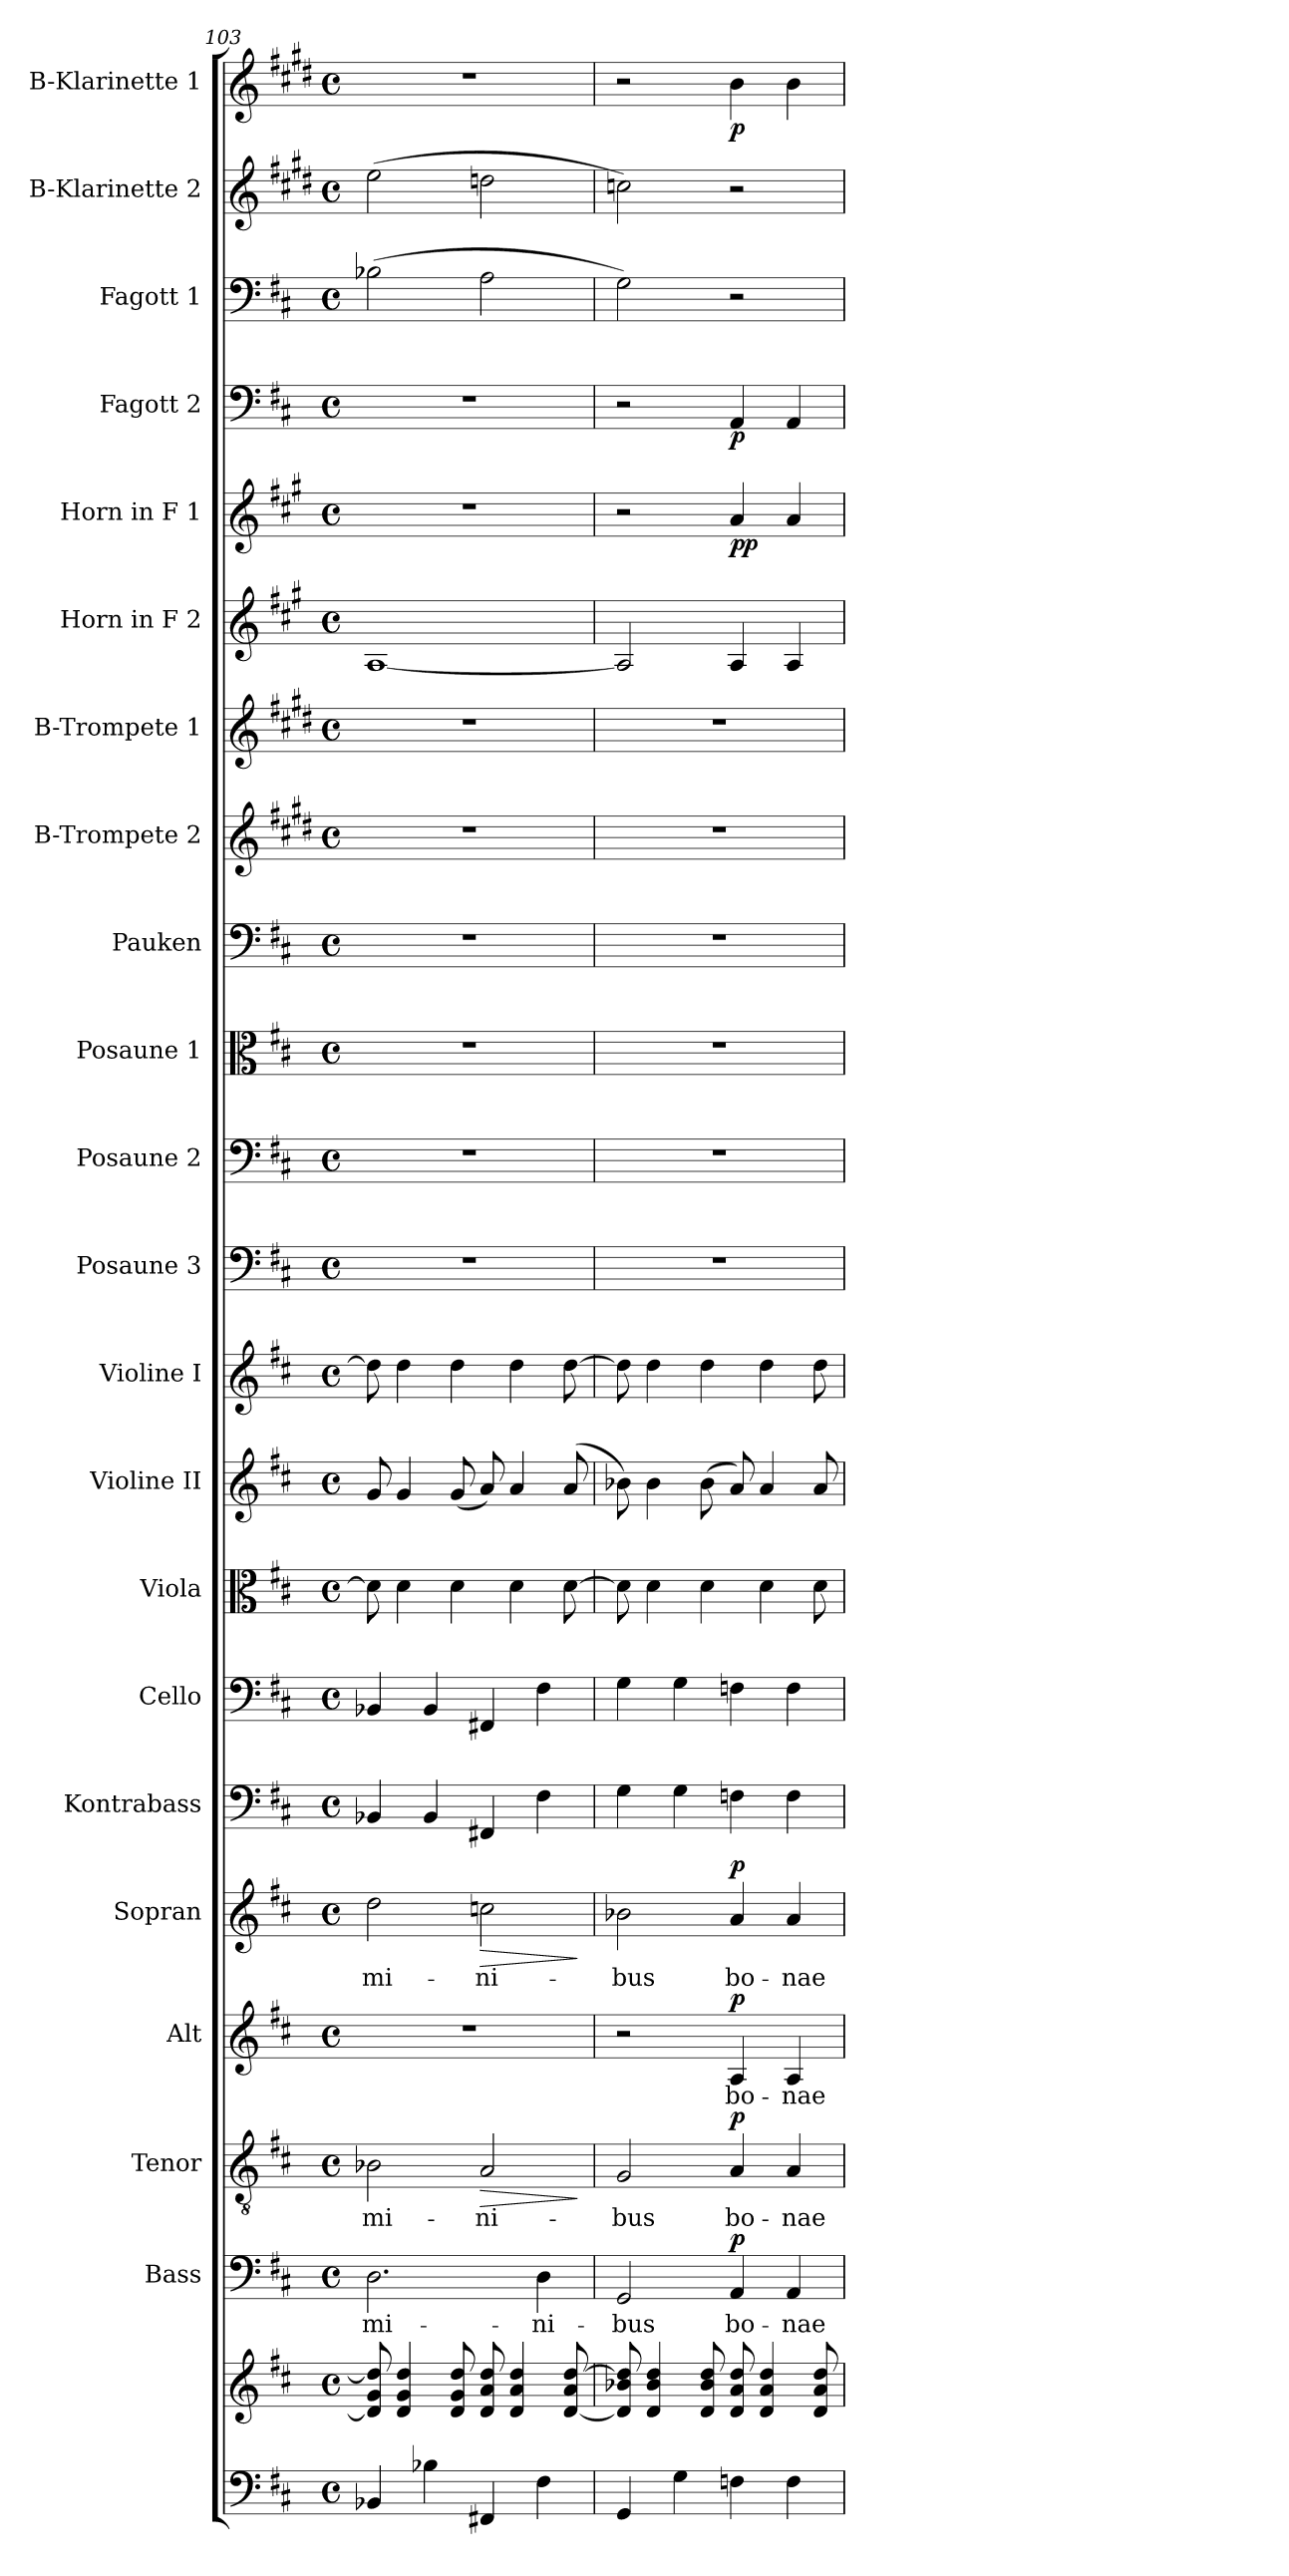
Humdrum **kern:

**kern	**kern	**kern	**text	**dynam	**kern	**text	**dynam	**kern	**text	**dynam	**kern	**text	**dynam	**kern	**kern	**kern	**kern	**kern	**kern	**kern	**kern	**kern	**kern	**kern	**kern	**kern	**dynam	**kern	**dynam	**kern	**kern	**kern	**dynam
*part22	*part22	*part21	*part21	*part21	*part20	*part20	*part20	*part19	*part19	*part19	*part18	*part18	*part18	*part17	*part16	*part15	*part14	*part13	*part12	*part11	*part10	*part9	*part8	*part7	*part6	*part5	*part5	*part4	*part4	*part3	*part2	*part1	*part1
*staff23	*staff22	*staff21	*staff21	*staff21	*staff20	*staff20	*staff20	*staff19	*staff19	*staff19	*staff18	*staff18	*staff18	*staff17	*staff16	*staff15	*staff14	*staff13	*staff12	*staff11	*staff10	*staff9	*staff8	*staff7	*staff6	*staff5	*staff5	*staff4	*staff4	*staff3	*staff2	*staff1	*staff1
*	*	*I"Bass	*	*	*I"Tenor	*	*	*I"Alt	*	*	*I"Sopran	*	*	*I"Kontrabass	*I"Cello	*I"Viola	*I"Violine II	*I"Violine I	*I"Posaune 3	*I"Posaune 2	*I"Posaune 1	*I"Pauken	*I"B-Trompete 2	*I"B-Trompete 1	*I"Horn in F 2	*I"Horn in F 1	*	*I"Fagott 2	*	*I"Fagott 1	*I"B-Klarinette 2	*I"B-Klarinette 1	*
*	*	*I'B.	*	*	*I'T.	*	*	*I'A.	*	*	*I'S.	*	*	*I'Kb.	*	*I'Vla.	*I'Vl. II	*I'Vl. I	*I'Pos. 3	*I'Pos. 2	*I'Pos. 1	*I'Pk.	*I'B Trp. 2	*I'B Trp. 1	*	*	*	*I'Fg. 2	*	*I'Fg. 1	*I'B Kl. 2	*I'B Kl. 1	*
*clefF4	*clefG2	*clefF4	*	*	*clefGv2	*	*	*clefG2	*	*	*clefG2	*	*	*clefF4	*clefF4	*clefC3	*clefG2	*clefG2	*clefF4	*clefF4	*clefC3	*clefF4	*clefG2	*clefG2	*clefG2	*clefG2	*	*clefF4	*	*clefF4	*clefG2	*clefG2	*
*	*	*	*	*	*	*	*	*	*	*	*	*	*	*ITrd7c12	*	*	*	*	*	*	*	*	*ITrd1c2	*ITrd1c2	*ITrd4c7	*ITrd4c7	*	*	*	*	*ITrd1c2	*ITrd1c2	*
*k[f#c#]	*k[f#c#]	*k[f#c#]	*	*	*k[f#c#]	*	*	*k[f#c#]	*	*	*k[f#c#]	*	*	*k[f#c#]	*k[f#c#]	*k[f#c#]	*k[f#c#]	*k[f#c#]	*k[f#c#]	*k[f#c#]	*k[f#c#]	*k[f#c#]	*k[f#c#]	*k[f#c#]	*k[f#c#]	*k[f#c#]	*	*k[f#c#]	*	*k[f#c#]	*k[f#c#]	*k[f#c#]	*
*D:	*D:	*D:	*	*	*D:	*	*	*D:	*	*	*D:	*	*	*D:	*D:	*D:	*D:	*D:	*D:	*D:	*D:	*D:	*D:	*D:	*D:	*D:	*	*D:	*	*D:	*D:	*D:	*
*M4/4	*M4/4	*M4/4	*	*	*M4/4	*	*	*M4/4	*	*	*M4/4	*	*	*M4/4	*M4/4	*M4/4	*M4/4	*M4/4	*M4/4	*M4/4	*M4/4	*M4/4	*M4/4	*M4/4	*M4/4	*M4/4	*	*M4/4	*	*M4/4	*M4/4	*M4/4	*
*met(c)	*met(c)	*met(c)	*	*	*met(c)	*	*	*met(c)	*	*	*met(c)	*	*	*met(c)	*met(c)	*met(c)	*met(c)	*met(c)	*met(c)	*met(c)	*met(c)	*met(c)	*met(c)	*met(c)	*met(c)	*met(c)	*	*met(c)	*	*met(c)	*met(c)	*met(c)	*
=103	=103	=103	=103	=103	=103	=103	=103	=103	=103	=103	=103	=103	=103	=103	=103	=103	=103	=103	=103	=103	=103	=103	=103	=103	=103	=103	=103	=103	=103	=103	=103	=103	=103
!	!	!	!LO:LY:b	!	!	!LO:LY:b	!	!	!	!	!	!LO:LY:b	!	!	!	!	!	!	!	!	!	!	!	!	!	!	!	!	!	!	!	!	!
4BB-X/	8d/] 8g/ 8dd/]	2.D\	-mi-	.	2B-X\	-mi-	.	1r	.	.	2dd\	-mi-	.	4BBB-X/	4BB-X/	8d\]	8g/	8dd\]	1r	1r	1r	1r	1r	1r	[1D	1r	.	1r	.	(>2B-X\	(>2dd\	1r	.
.	4d/ 4g/ 4dd/	.	.	.	.	.	.	.	.	.	.	.	.	.	.	4d\	4g/	4dd\	.	.	.	.	.	.	.	.	.	.	.	.	.	.	.
4B-X\	.	.	.	.	.	.	.	.	.	.	.	.	.	4BBB-/	4BB-/	.	.	.	.	.	.	.	.	.	.	.	.	.	.	.	.	.	.
.	8d/ 8g/ 8dd/	.	.	.	.	.	.	.	.	.	.	.	.	.	.	4d\	(<8g/	4dd\	.	.	.	.	.	.	.	.	.	.	.	.	.	.	.
!	!	!	!	!	!	!LO:LY:b	!LO:HP:b	!	!	!	!	!LO:LY:b	!LO:HP:b	!	!	!	!	!	!	!	!	!	!	!	!	!	!	!	!	!	!	!	!
4FF#X/	8d/ 8a/ 8dd/	.	.	.	2A/	-ni-	>	.	.	.	2ccn\	-ni-	>	4FFF#X/	4FF#X/	.	8a/)	.	.	.	.	.	.	.	.	.	.	.	.	2A\	2ccn\	.	.
.	4d/ 4a/ 4dd/	.	.	.	.	.	.	.	.	.	.	.	.	.	.	4d\	4a/	4dd\	.	.	.	.	.	.	.	.	.	.	.	.	.	.	.
!	!	!	!LO:LY:b	!	!	!	!	!	!	!	!	!	!	!	!	!	!	!	!	!	!	!	!	!	!	!	!	!	!	!	!	!	!
4F#\	.	4D\	-ni-	.	.	.	.	.	.	.	.	.	.	4FF#\	4F#\	.	.	.	.	.	.	.	.	.	.	.	.	.	.	.	.	.	.
.	[8d/ 8a/ [8dd/	.	.	.	.	.	.	.	.	.	.	.	.	.	.	[8d\	(8a/	[8dd\	.	.	.	.	.	.	.	.	.	.	.	.	.	.	.
.	.	.	.	.	.	.	]	.	.	.	.	.	]	.	.	.	.	.	.	.	.	.	.	.	.	.	.	.	.	.	.	.	.
=104	=104	=104	=104	=104	=104	=104	=104	=104	=104	=104	=104	=104	=104	=104	=104	=104	=104	=104	=104	=104	=104	=104	=104	=104	=104	=104	=104	=104	=104	=104	=104	=104	=104
!	!	!	!LO:LY:b	!	!	!LO:LY:b	!	!	!	!	!	!LO:LY:b	!	!	!	!	!	!	!	!	!	!	!	!	!	!	!	!	!	!	!	!	!
4GG/	8d/] 8b-X/ 8dd/]	2GG/	-bus	.	2G/	-bus	.	2r	.	.	2b-X\	-bus	.	4GG\	4G\	8d\]	8b-X\)	8dd\]	1r	1r	1r	1r	1r	1r	2D/]	2r	.	2r	.	2G\)	2b-X\)	2r	.
.	4d/ 4b-/ 4dd/	.	.	.	.	.	.	.	.	.	.	.	.	.	.	4d\	4b-\	4dd\	.	.	.	.	.	.	.	.	.	.	.	.	.	.	.
4G\	.	.	.	.	.	.	.	.	.	.	.	.	.	4GG\	4G\	.	.	.	.	.	.	.	.	.	.	.	.	.	.	.	.	.	.
.	8d/ 8b-/ 8dd/	.	.	.	.	.	.	.	.	.	.	.	.	.	.	4d\	(>8b-\	4dd\	.	.	.	.	.	.	.	.	.	.	.	.	.	.	.
!	!	!	!LO:LY:b	!LO:DY:a	!	!LO:LY:b	!LO:DY:a	!	!LO:LY:b	!LO:DY:a	!	!LO:LY:b	!LO:DY:a	!	!	!	!	!	!	!	!	!	!	!	!	!	!LO:DY:b	!	!LO:DY:b	!	!	!	!LO:DY:b
4Fn\	8d/ 8a/ 8dd/	4AA/	bo-	p	4A/	bo-	p	4A/	bo-	p	4a/	bo-	p	4FFn\	4Fn\	.	8a/)	.	.	.	.	.	.	.	4D/	4d/	pp	4AA/	p	2r	2r	4a\	p
.	4d/ 4a/ 4dd/	.	.	.	.	.	.	.	.	.	.	.	.	.	.	4d\	4a/	4dd\	.	.	.	.	.	.	.	.	.	.	.	.	.	.	.
!	!	!	!LO:LY:b	!	!	!LO:LY:b	!	!	!LO:LY:b	!	!	!LO:LY:b	!	!	!	!	!	!	!	!	!	!	!	!	!	!	!	!	!	!	!	!	!
4F\	.	4AA/	-nae	.	4A/	-nae	.	4A/	-nae	.	4a/	-nae	.	4FF\	4F\	.	.	.	.	.	.	.	.	.	4D/	4d/	.	4AA/	.	.	.	4a\	.
.	8d/ 8a/ 8dd/	.	.	.	.	.	.	.	.	.	.	.	.	.	.	8d\	8a/	8dd\	.	.	.	.	.	.	.	.	.	.	.	.	.	.	.
=	=	=	=	=	=	=	=	=	=	=	=	=	=	=	=	=	=	=	=	=	=	=	=	=	=	=	=	=	=	=	=	=	=
*-	*-	*-	*-	*-	*-	*-	*-	*-	*-	*-	*-	*-	*-	*-	*-	*-	*-	*-	*-	*-	*-	*-	*-	*-	*-	*-	*-	*-	*-	*-	*-	*-	*-
